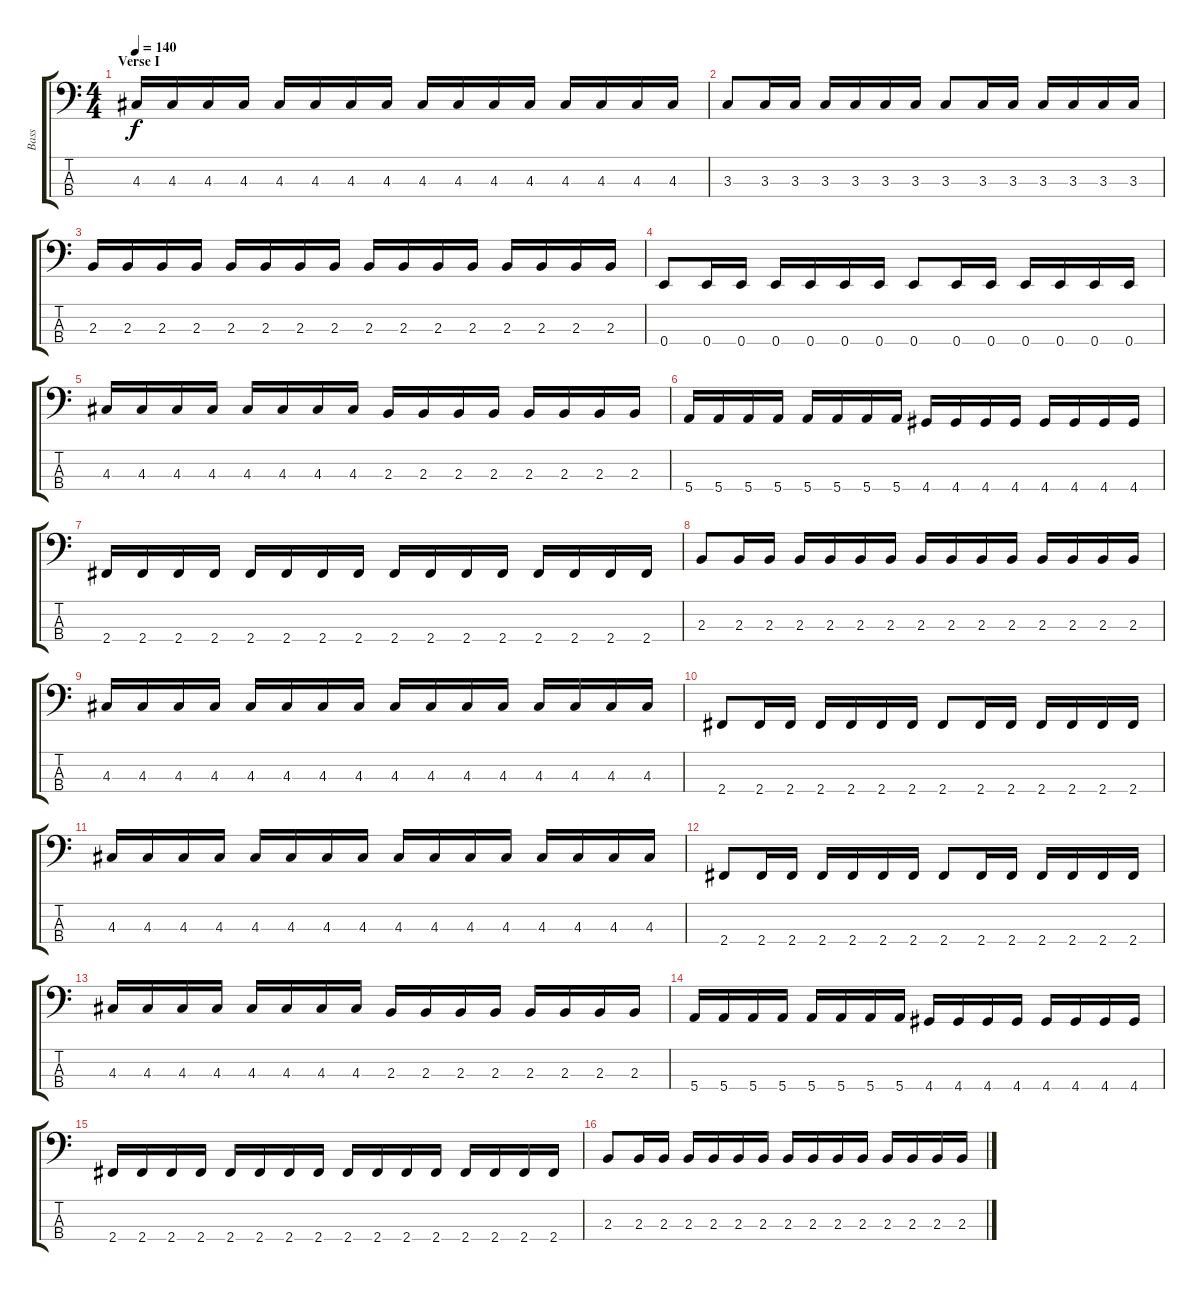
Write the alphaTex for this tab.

\track ("Bass" "Bass") {instrument electricbasspick}
\staff {score tabs}
\tuning (G2 D2 A1 E1) {hide}
\ts (4 4)
\section ("" "Verse I")
\tempo 140
\clef f4
\ks c
4.3.16{dy f} 4.3.16 4.3.16 4.3.16 4.3.16 4.3.16 4.3.16 4.3.16 4.3.16 4.3.16 4.3.16 4.3.16 4.3.16 4.3.16 4.3.16 4.3.16 |
3.3.8 3.3.16 3.3.16 3.3.16 3.3.16 3.3.16 3.3.16 3.3.8 3.3.16 3.3.16 3.3.16 3.3.16 3.3.16 3.3.16 |
2.3.16 2.3.16 2.3.16 2.3.16 2.3.16 2.3.16 2.3.16 2.3.16 2.3.16 2.3.16 2.3.16 2.3.16 2.3.16 2.3.16 2.3.16 2.3.16 |
0.4.8 0.4.16 0.4.16 0.4.16 0.4.16 0.4.16 0.4.16 0.4.8 0.4.16 0.4.16 0.4.16 0.4.16 0.4.16 0.4.16 |
4.3.16 4.3.16 4.3.16 4.3.16 4.3.16 4.3.16 4.3.16 4.3.16 2.3.16 2.3.16 2.3.16 2.3.16 2.3.16 2.3.16 2.3.16 2.3.16 |
5.4.16 5.4.16 5.4.16 5.4.16 5.4.16 5.4.16 5.4.16 5.4.16 4.4.16 4.4.16 4.4.16 4.4.16 4.4.16 4.4.16 4.4.16 4.4.16 |
2.4.16 2.4.16 2.4.16 2.4.16 2.4.16 2.4.16 2.4.16 2.4.16 2.4.16 2.4.16 2.4.16 2.4.16 2.4.16 2.4.16 2.4.16 2.4.16 |
2.3.8 2.3.16 2.3.16 2.3.16 2.3.16 2.3.16 2.3.16 2.3.16 2.3.16 2.3.16 2.3.16 2.3.16 2.3.16 2.3.16 2.3.16 |
4.3.16 4.3.16 4.3.16 4.3.16 4.3.16 4.3.16 4.3.16 4.3.16 4.3.16 4.3.16 4.3.16 4.3.16 4.3.16 4.3.16 4.3.16 4.3.16 |
2.4.8 2.4.16 2.4.16 2.4.16 2.4.16 2.4.16 2.4.16 2.4.8 2.4.16 2.4.16 2.4.16 2.4.16 2.4.16 2.4.16 |
4.3.16 4.3.16 4.3.16 4.3.16 4.3.16 4.3.16 4.3.16 4.3.16 4.3.16 4.3.16 4.3.16 4.3.16 4.3.16 4.3.16 4.3.16 4.3.16 |
2.4.8 2.4.16 2.4.16 2.4.16 2.4.16 2.4.16 2.4.16 2.4.8 2.4.16 2.4.16 2.4.16 2.4.16 2.4.16 2.4.16 |
4.3.16 4.3.16 4.3.16 4.3.16 4.3.16 4.3.16 4.3.16 4.3.16 2.3.16 2.3.16 2.3.16 2.3.16 2.3.16 2.3.16 2.3.16 2.3.16 |
5.4.16 5.4.16 5.4.16 5.4.16 5.4.16 5.4.16 5.4.16 5.4.16 4.4.16 4.4.16 4.4.16 4.4.16 4.4.16 4.4.16 4.4.16 4.4.16 |
2.4.16 2.4.16 2.4.16 2.4.16 2.4.16 2.4.16 2.4.16 2.4.16 2.4.16 2.4.16 2.4.16 2.4.16 2.4.16 2.4.16 2.4.16 2.4.16 |
2.3.8 2.3.16 2.3.16 2.3.16 2.3.16 2.3.16 2.3.16 2.3.16 2.3.16 2.3.16 2.3.16 2.3.16 2.3.16 2.3.16 2.3.16
